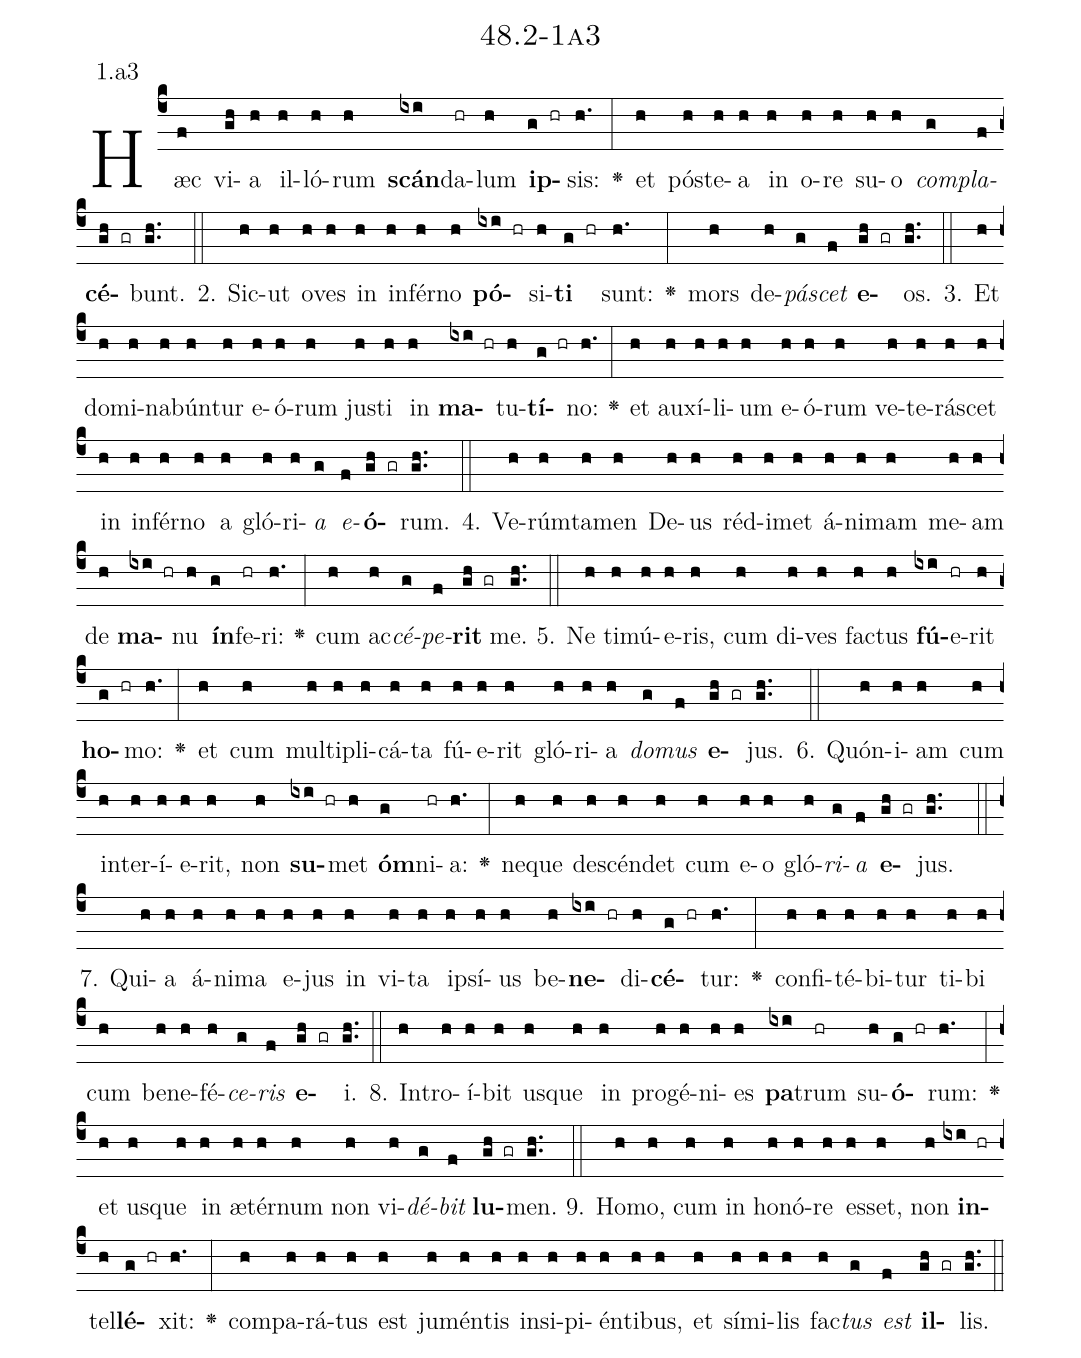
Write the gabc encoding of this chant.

name: 48.2-1a3;
annotation: 1.a3;
%%
(c4)Hæc(f) vi(gh)a(h) il(h)ló(h)rum(h) <b>scán</b>(ixi)da(hr)lum(h) <b>ip</b>(g hr)sis:(h.) <v>\greheightstar</v>(:) et(h) póst(h)e(h)a(h) in(h) o(h)re(h) su(h)o(h) <i>com</i>(g)<i>pla</i>(f)<b>cé</b>(gh gr)bunt.(gh..) (::)
2. Sic(h)ut(h) o(h)ves(h) in(h) in(h)fér(h)no(h) <b>pó</b>(ixi hr)si(h)<b>ti</b>(g hr) sunt:(h.) <v>\greheightstar</v>(:) mors(h) de(h)<i>pá</i>(g)<i>scet</i>(f) <b>e</b>(gh gr)os.(gh..) (::)
3. Et(h) do(h)mi(h)na(h)bún(h)tur(h) e(h)ó(h)rum(h) jus(h)ti(h) in(h) <b>ma</b>(ixi hr)tu(h)<b>tí</b>(g hr)no:(h.) <v>\greheightstar</v>(:) et(h) au(h)xí(h)li(h)um(h) e(h)ó(h)rum(h) ve(h)te(h)rá(h)scet(h) in(h) in(h)fér(h)no(h) a(h) gló(h)ri(h)<i>a</i>(g) <i>e</i>(f)<b>ó</b>(gh gr)rum.(gh..) (::)
4. Ve(h)rúm(h)ta(h)men(h) De(h)us(h) réd(h)i(h)met(h) á(h)ni(h)mam(h) me(h)am(h) de(h) <b>ma</b>(ixi hr)nu(h) <b>ín</b>(g)fe(hr)ri:(h.) <v>\greheightstar</v>(:) cum(h) ac(h)<i>cé</i>(g)<i>pe</i>(f)<b>rit</b>(gh gr) me.(gh..) (::)
5. Ne(h) ti(h)mú(h)e(h)ris,(h) cum(h) di(h)ves(h) fac(h)tus(h) <b>fú</b>(ixi)e(hr)rit(h) <b>ho</b>(g hr)mo:(h.) <v>\greheightstar</v>(:) et(h) cum(h) mul(h)ti(h)pli(h)cá(h)ta(h) fú(h)e(h)rit(h) gló(h)ri(h)a(h) <i>do</i>(g)<i>mus</i>(f) <b>e</b>(gh gr)jus.(gh..) (::)
6. Quón(h)i(h)am(h) cum(h) in(h)ter(h)í(h)e(h)rit,(h) non(h) <b>su</b>(ixi hr)met(h) <b>óm</b>(g)ni(hr)a:(h.) <v>\greheightstar</v>(:) ne(h)que(h) de(h)scén(h)det(h) cum(h) e(h)o(h) gló(h)<i>ri</i>(g)<i>a</i>(f) <b>e</b>(gh gr)jus.(gh..) (::)
7. Qui(h)a(h) á(h)ni(h)ma(h) e(h)jus(h) in(h) vi(h)ta(h) ip(h)sí(h)us(h) be(h)<b>ne</b>(ixi hr)di(h)<b>cé</b>(g hr)tur:(h.) <v>\greheightstar</v>(:) con(h)fi(h)té(h)bi(h)tur(h) ti(h)bi(h) cum(h) be(h)ne(h)fé(h)<i>ce</i>(g)<i>ris</i>(f) <b>e</b>(gh gr)i.(gh..) (::)
8. In(h)tro(h)í(h)bit(h) us(h)que(h) in(h) pro(h)gé(h)ni(h)es(h) <b>pa</b>(ixi)trum(hr) su(h)<b>ó</b>(g hr)rum:(h.) <v>\greheightstar</v>(:) et(h) us(h)que(h) in(h) æ(h)tér(h)num(h) non(h) vi(h)<i>dé</i>(g)<i>bit</i>(f) <b>lu</b>(gh gr)men.(gh..) (::)
9. Ho(h)mo,(h) cum(h) in(h) ho(h)nó(h)re(h) es(h)set,(h) non(h) <b>in</b>(ixi hr)tel(h)<b>lé</b>(g hr)xit:(h.) <v>\greheightstar</v>(:) com(h)pa(h)rá(h)tus(h) est(h) ju(h)mén(h)tis(h) in(h)si(h)pi(h)én(h)ti(h)bus,(h) et(h) sí(h)mi(h)lis(h) fac(h)<i>tus</i>(g) <i>est</i>(f) <b>il</b>(gh gr)lis.(gh..) (::)
